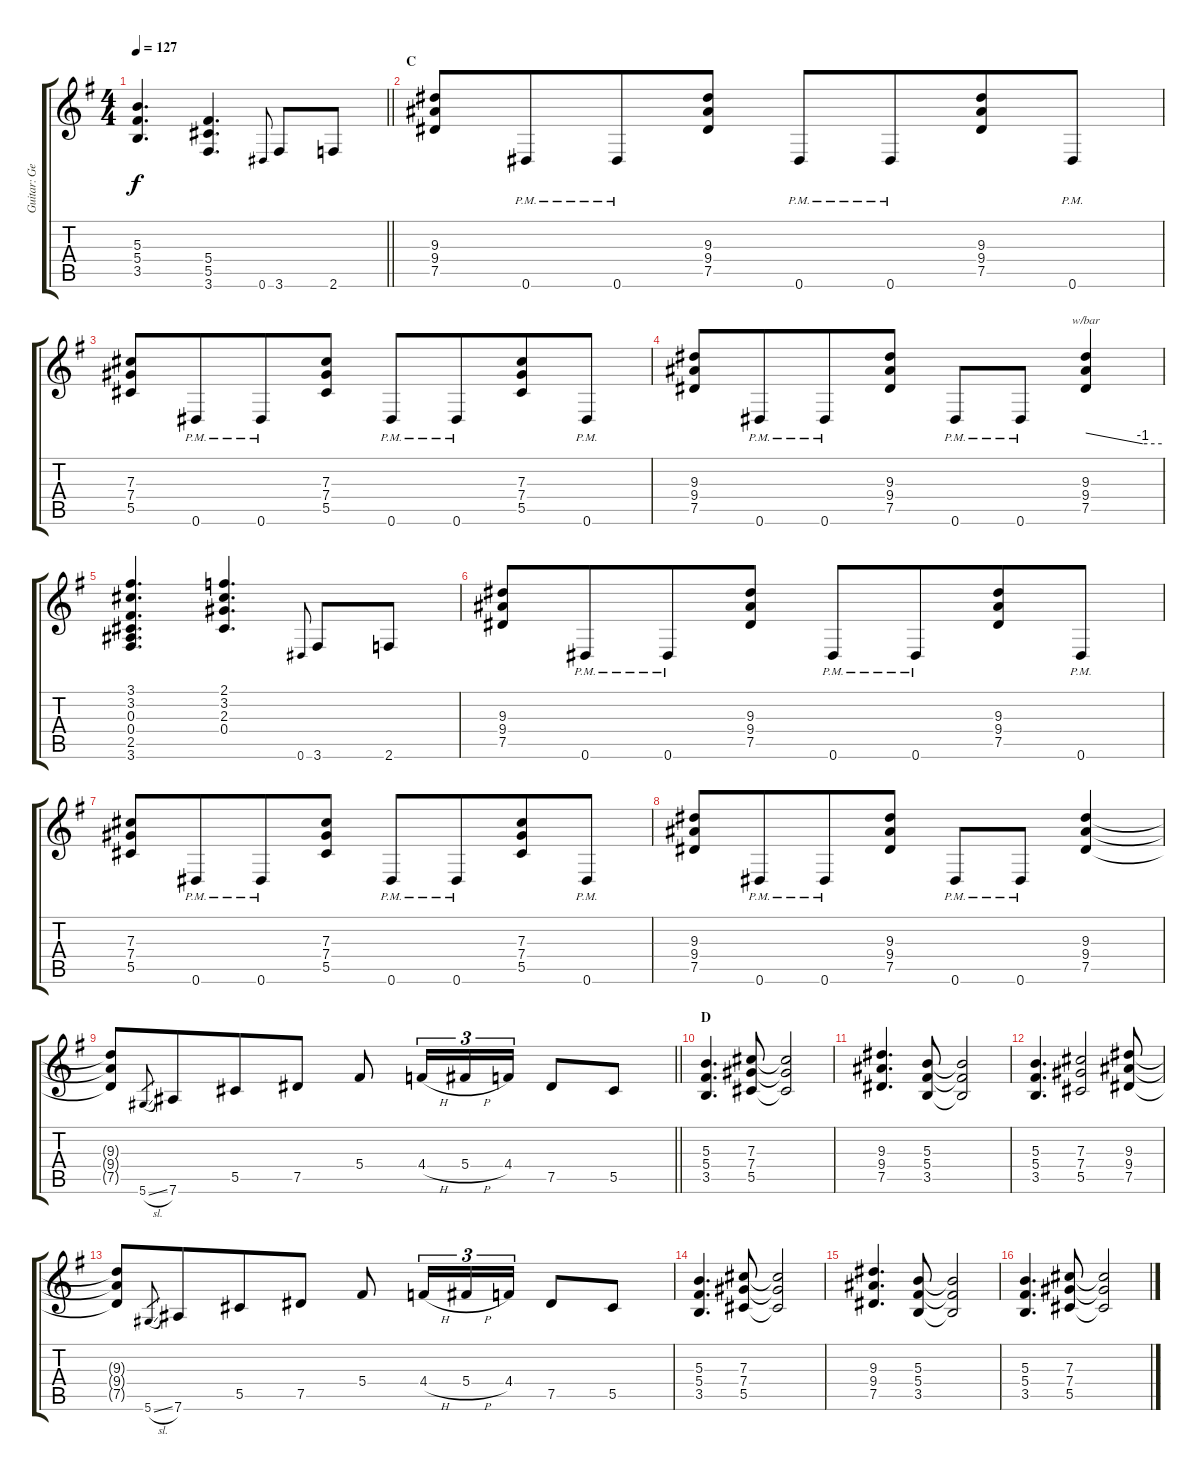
\track ("Guitar: George" "Guitar: Ge") {instrument distortionguitar}
\staff {score tabs}
\tuning (Eb4 Bb3 Gb3 Db3 Ab2 Eb2) {hide}
\ts (4 4)
\tempo 127
\clef g2
\barLineRight lightlight
\ks g
(5.3 5.4 3.5).4{d dy f} (5.4 5.5 3.6).4{d} 0.6.8{gr onbeat} 3.6.8 2.6.8 |
\section ("" "C")
(9.3 9.4 7.5).8 0.6{pm}.8{beam merge} 0.6{pm}.8 (9.3 9.4 7.5).8 0.6{pm}.8 0.6{pm}.8{beam merge} (9.3 9.4 7.5).8 0.6{pm}.8 |
(7.3 7.4 5.5).8 0.6{pm}.8{beam merge} 0.6{pm}.8 (7.3 7.4 5.5).8 0.6{pm}.8 0.6{pm}.8{beam merge} (7.3 7.4 5.5).8 0.6{pm}.8 |
(9.3 9.4 7.5).8 0.6{pm}.8{beam merge} 0.6{pm}.8 (9.3 9.4 7.5).8 0.6{pm}.8{beam merge} 0.6{pm}.8 (9.3 9.4 7.5).4{tbe (custom default 0 0 45 -4 60 -4)} |
(3.1 3.2 0.3 0.4 2.5 3.6).4{d} (2.1 3.2 2.3 0.4).4{d} 0.6.8{gr onbeat} 3.6.8 2.6.8 |
(9.3 9.4 7.5).8 0.6{pm}.8{beam merge} 0.6{pm}.8 (9.3 9.4 7.5).8 0.6{pm}.8 0.6{pm}.8{beam merge} (9.3 9.4 7.5).8 0.6{pm}.8 |
(7.3 7.4 5.5).8 0.6{pm}.8{beam merge} 0.6{pm}.8 (7.3 7.4 5.5).8 0.6{pm}.8 0.6{pm}.8{beam merge} (7.3 7.4 5.5).8 0.6{pm}.8 |
(9.3 9.4 7.5).8 0.6{pm}.8{beam merge} 0.6{pm}.8 (9.3 9.4 7.5).8 0.6{pm}.8{beam merge} 0.6{pm}.8 (9.3 9.4 7.5).4 |
\barLineRight lightlight
(9.3{t} 9.4{t} 7.5{t}).8 5.6{sl}.8{gr} 7.6.8{beam merge} 5.5.8 7.5.8 5.4.8 4.4{h}.16{tu (3 2)} 5.4{h}.16{tu (3 2)} 4.4.16{tu (3 2)} 7.5.8 5.5.8 |
\section ("" "D")
(5.3 5.4 3.5).4{d} (7.3 7.4 5.5).8 (7.3{t} 7.4{t} 5.5{t}).2 |
(9.3 9.4 7.5).4{d} (5.3 5.4 3.5).8 (5.3{t} 5.4{t} 3.5{t}).2 |
(5.3 5.4 3.5).4{d} (7.3 7.4 5.5).2 (9.3 9.4 7.5).8 |
(9.3{t} 9.4{t} 7.5{t}).8 5.6{sl}.8{gr} 7.6.8{beam merge} 5.5.8 7.5.8 5.4.8 4.4{h}.16{tu (3 2)} 5.4{h}.16{tu (3 2)} 4.4.16{tu (3 2)} 7.5.8 5.5.8 |
(5.3 5.4 3.5).4{d} (7.3 7.4 5.5).8 (7.3{t} 7.4{t} 5.5{t}).2 |
(9.3 9.4 7.5).4{d} (5.3 5.4 3.5).8 (5.3{t} 5.4{t} 3.5{t}).2 |
(5.3 5.4 3.5).4{d} (7.3 7.4 5.5).8 (7.3{t} 7.4{t} 5.5{t}).2
